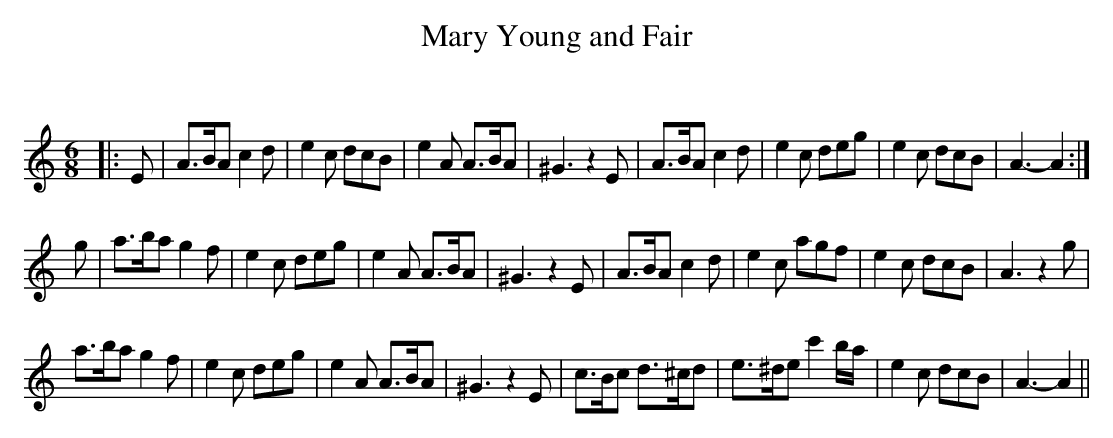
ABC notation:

X:1
T: Mary Young and Fair
C:
Q:180
K:Am
M:6/8
L:1/16
|:E2|A3BA2 c4d2|e4c2 d2c2B2|e4A2 A3BA2|^G6 z4E2|A3BA2 c4d2|e4c2 d2e2g2|e4c2 d2c2B2|A6-A4:|
g2|a3ba2 g4f2|e4c2 d2e2g2|e4A2 A3BA2|^G6 z4E2|A3BA2 c4d2|e4c2 a2g2f2|e4c2 d2c2B2|A6z4g2|
a3ba2 g4f2|e4c2 d2e2g2|e4A2 A3BA2|^G6z4E2|c3Bc2 d3^cd2|e3^de2 c'4ba|e4c2 d2c2B2|A6-A4||
